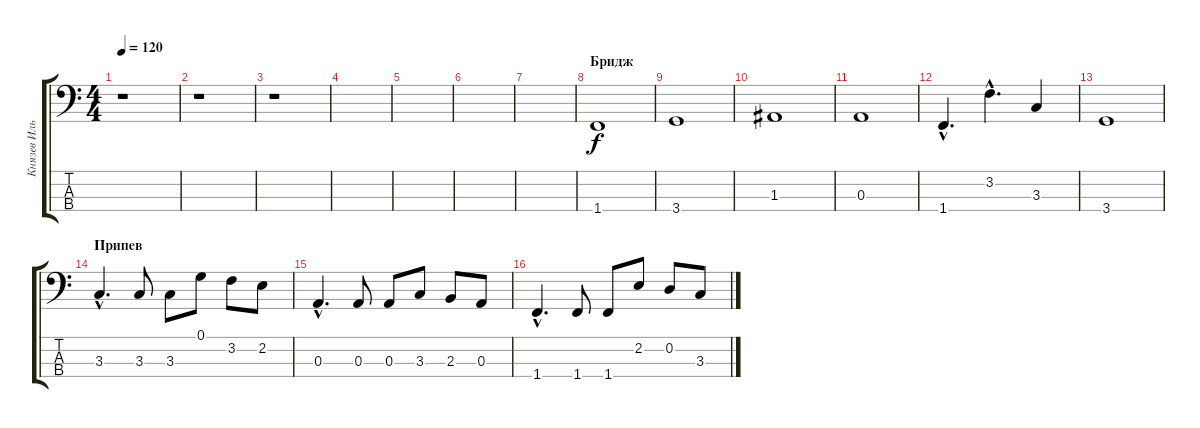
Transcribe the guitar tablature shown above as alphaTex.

\track ("Князев Илья" "Князев Иль") {instrument electricbasspick}
\staff {score tabs}
\tuning (G2 D2 A1 E1) {hide}
\ts (4 4)
\tempo 120
\clef f4
\ks c
r.1{dy f} |
r.1 |
r.1 |
|
|
|
|
\section ("" "Бридж")
1.4.1 |
3.4.1 |
1.3.1 |
0.3.1 |
1.4{hac}.4{d} 3.2{hac}.4{d} 3.3.4 |
3.4.1 |
\section ("" "Припев")
3.3{hac}.4{d} 3.3.8 3.3.8 0.1.8 3.2.8 2.2.8 |
0.3{hac}.4{d} 0.3.8 0.3.8 3.3.8 2.3.8 0.3.8 |
1.4{hac}.4{d} 1.4.8 1.4.8 2.2.8 0.2.8 3.3.8
